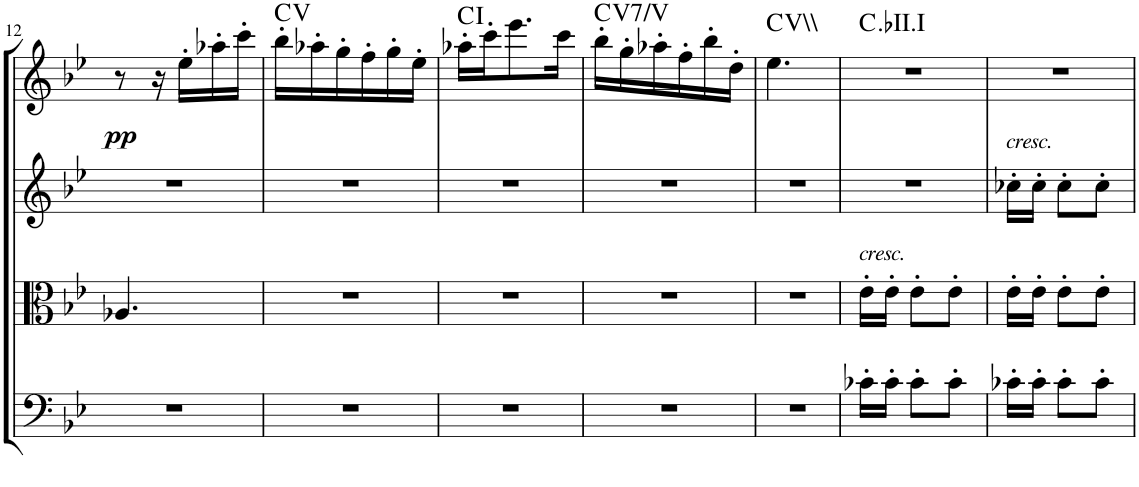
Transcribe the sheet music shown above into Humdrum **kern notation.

**kern	**kern	**kern	**kern	**dynam	**harte
*part4	*part3	*part2	*part1	*part1	*part1
*staff4	*staff3	*staff2	*staff1	*staff1	*
*I"Cello	*I"Viola	*I"2nd Violin	*I"1st Violin	*	*
*	*I'Vla	*I'Vln	*I'Vln	*	*
!!LO:PB:g=z
*clefF4	*clefC3	*clefG2	*clefG2	*	*
*k[b-e-]	*k[b-e-]	*k[b-e-]	*k[b-e-]	*	*
*B-:	*B-:	*B-:	*B-:	*	*
*M3/8	*M3/8	*M3/8	*M3/8	*	*
=12	=12	=12	=12	=12	=12
!	!	!	!	!LO:DY:b	!
4.r	4.A-X/	4.r	8r	pp	.
.	.	.	16r	.	.
.	.	.	16ee-'\LL	.	.
.	.	.	16aa-X'\	.	.
.	.	.	16ccc'\JJ	.	.
=13	=13	=13	=13	=13	=13
4.r	4.r	4.r	16bb-'\LL	.	C:maj
.	.	.	16aa-X'\	.	.
.	.	.	16gg'\	.	.
.	.	.	16ff'\	.	.
.	.	.	16gg'\	.	.
.	.	.	16ee-'\JJ	.	.
=14	=14	=14	=14	=14	=14
4.r	4.r	4.r	16aa-X'\LL	.	C:maj
.	.	.	16ccc'\J	.	.
.	.	.	8.eee-\	.	.
.	.	.	16ccc\Jk	.	.
=15	=15	=15	=15	=15	=15
!	!	!	!	!	!LO:H:kt=V
4.r	4.r	4.r	16bb-'\LL	.	.
.	.	.	16gg'\	.	.
.	.	.	16aa-X'\	.	.
.	.	.	16ff'\	.	.
.	.	.	16bb-'\	.	.
.	.	.	16dd'\JJ	.	.
=16	=16	=16	=16	=16	=16
4.r	4.r	4.r	4.ee-\	.	C:maj
=17	=17	=17	=17	=17	=17
!	!LO:TX:a:i:t=cresc.	!	!	!	!
16c-X'\LL	16e-'\LL	4.r	4.r	.	C:maj
16c-'\JJ	16e-'\JJ	.	.	.	.
8c-'\L	8e-'\L	.	.	.	.
8c-'\J	8e-'\J	.	.	.	.
=18	=18	=18	=18	=18	=18
!	!	!LO:TX:a:i:t=cresc.	!	!	!
16c-X'\LL	16e-'\LL	16cc-X'\LL	4.r	.	.
16c-'\JJ	16e-'\JJ	16cc-'\JJ	.	.	.
8c-'\L	8e-'\L	8cc-'\L	.	.	.
8c-'\J	8e-'\J	8cc-'\J	.	.	.
=	=	=	=	=	=
*-	*-	*-	*-	*-	*-
